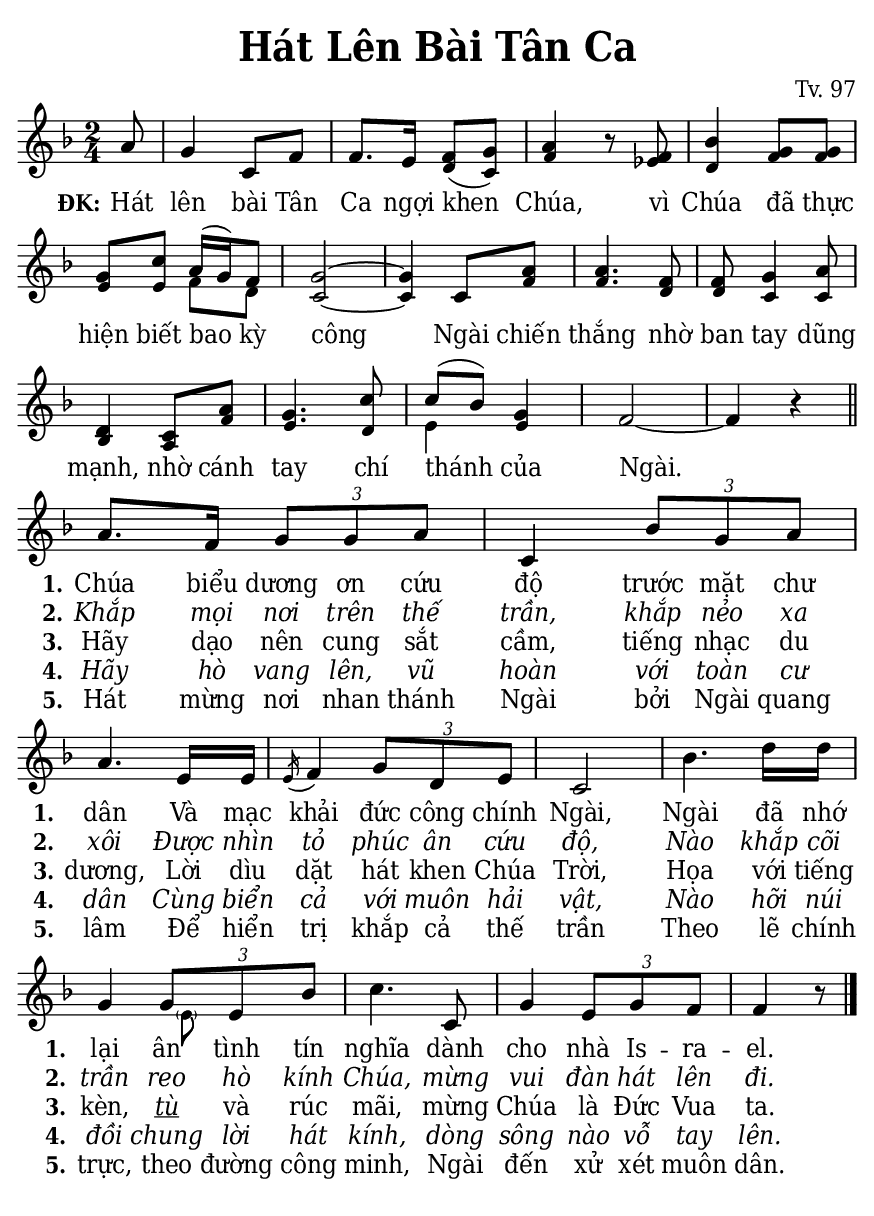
% Cài đặt chung\
\version "2.22.1"
\include "english.ly"

\header {
  title = \markup { \fontsize #1 "Hát Lên Bài Tân Ca" }
  composer = "Tv. 97"
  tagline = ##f
}

% mã nguồn cho những chức năng chưa hỗ trợ trong phiên bản lilypond hiện tại
% cung cấp bởi cộng đồng lilypond khi gửi email đến lilypond-user@gnu.org
% Đổi kích thước nốt cho bè phụ
notBePhu =
#(define-music-function (font-size music) (number? ly:music?)
   (for-some-music
     (lambda (m)
       (if (music-is-of-type? m 'rhythmic-event)
           (begin
             (set! (ly:music-property m 'tweaks)
                   (cons `(font-size . ,font-size)
                         (ly:music-property m 'tweaks)))
             #t)
           #f))
     music)
   music)

% in số phiên khúc trên mỗi dòng
#(define (add-grob-definition grob-name grob-entry)
     (set! all-grob-descriptions
           (cons ((@@ (lily) completize-grob-entry)
                  (cons grob-name grob-entry))
                 all-grob-descriptions)))

#(add-grob-definition
    'StanzaNumberSpanner
    `((direction . ,LEFT)
      (font-series . bold)
      (padding . 1.0)
      (side-axis . ,X)
      (stencil . ,ly:text-interface::print)
      (X-offset . ,ly:side-position-interface::x-aligned-side)
      (Y-extent . ,grob::always-Y-extent-from-stencil)
      (meta . ((class . Spanner)
               (interfaces . (font-interface
                              side-position-interface
                              stanza-number-interface
                              text-interface))))))

\layout {
    \context {
      \Global
      \grobdescriptions #all-grob-descriptions
    }
    \context {
      \Score
      \remove Stanza_number_align_engraver
      \consists
        #(lambda (context)
           (let ((texts '())
                 (syllables '()))
             (make-engraver
              (acknowledgers
               ((stanza-number-interface engraver grob source-engraver)
                  (set! texts (cons grob texts)))
               ((lyric-syllable-interface engraver grob source-engraver)
                  (set! syllables (cons grob syllables))))
              ((stop-translation-timestep engraver)
                 (for-each
                  (lambda (text)
                    (for-each
                     (lambda (syllable)
                       (ly:pointer-group-interface::add-grob
                        text
                        'side-support-elements
                        syllable))
                     syllables))
                  texts)
                 (set! syllables '())))))
    }
    \context {
      \Lyrics
      \remove Stanza_number_engraver
      \consists
        #(lambda (context)
           (let ((text #f)
                 (last-stanza #f))
             (make-engraver
              ((process-music engraver)
                 (let ((stanza (ly:context-property context 'stanza #f)))
                   (if (and stanza (not (equal? stanza last-stanza)))
                       (let ((column (ly:context-property context
'currentCommandColumn)))
                         (set! last-stanza stanza)
                         (if text
                             (ly:spanner-set-bound! text RIGHT column))
                         (set! text (ly:engraver-make-grob engraver
'StanzaNumberSpanner '()))
                         (ly:grob-set-property! text 'text stanza)
                         (ly:spanner-set-bound! text LEFT column)))))
              ((finalize engraver)
                 (if text
                     (let ((column (ly:context-property context
'currentCommandColumn)))
                       (ly:spanner-set-bound! text RIGHT column)))))))
      \override StanzaNumberSpanner.horizon-padding = 10000
    }
}

stanzaReminderOff =
  \temporary \override StanzaNumberSpanner.after-line-breaking =
     #(lambda (grob)
        ;; Can be replaced with (not (first-broken-spanner? grob)) in 2.23.
        (if (let ((siblings (ly:spanner-broken-into (ly:grob-original grob))))
              (and (pair? siblings)
                   (not (eq? grob (car siblings)))))
            (ly:grob-suicide! grob)))

stanzaReminderOn = \undo \stanzaReminderOff
% kết thúc mã nguồn

% Nhạc phiên khúc
nhacPhienKhucSop = \relative c'' {
  \partial 8 a8 |
  g4 c,8 f |
  f8. e16 f8 (g) |
  a4 r8 f |
  bf4 g8 g |
  g c a16 (g) f8 |
  g2 ~ |
  g4 c,8 a' |
  a4. f8 |
  f g4 a8 |
  d,4 c8 a' |
  g4. c8 |
  c (bf) g4 |
  f2 ~ |
  f4 r \bar "||" \break
  
  a8. f16 \tuplet 3/2 { g8 g a } |
  c,4 \tuplet 3/2 { bf'8 g a } |
  a4. e16 e |
  \slashedGrace { e16 ( } f4) \tuplet 3/2 { g8 d e } |
  c2 |
  bf'4. d16 d |
  g,4 \tuplet 3/2 {
  <<
    {
      \voiceOne
      g8
    }
    \new Voice = "splitpart" {
      \voiceTwo
      \once \override NoteColumn.force-hshift = #2
      \tweak font-size #-2
      \parenthesize
      e
    }
  >>
  \oneVoice
  e bf' } |
  c4. c,8 |
  g'4 \tuplet 3/2 { e8 g f } |
  f4 r8 \bar "|."
}

nhacPhienKhucAlto = \relative c'' {
  a8 |
  g4 c,8 f |
  f8. e16 d8 (c) |
  f4 r8 ef |
  d4 f8 f |
  e e f [d] |
  c2 ~ |
  c4 c8 f |
  f4. d8 |
  d c4 c8 |
  bf4 a8 f' |
  e4. d8 |
  e4 e |
  f2 ~ |
  f4 r
}

% Lời phiên khúc
loiPhienKhucSop = \lyrics {
  \stanzaReminderOff
  \set stanza = "ĐK:"
  Hát lên bài Tân Ca ngợi khen Chúa,
  vì Chúa đã thực hiện biết bao kỳ công
  Ngài chiến thắng nhờ ban tay dũng mạnh,
  nhờ cánh tay chí thánh của Ngài.
  \stanzaReminderOn
  <<
    {
      \set stanza = "1."
      Chúa biểu dương ơn cứu độ trước mặt chư dân
      Và mạc khải đức công chính Ngài,
      Ngài đã nhớ lại ân tình tín nghĩa
      dành cho nhà Is -- ra -- el.
    }
    \new Lyrics {
	    \set associatedVoice = "beSop"
	    \set stanza = "2."
      \override Lyrics.LyricText.font-shape = #'italic
	    Khắp mọi nơi trên thế trần,
	    khắp nẻo xa xôi
	    Được nhìn tỏ phúc ân cứu độ,
	    Nào khắp cõi trần reo hò kính Chúa,
	    mừng vui đàn hát lên đi.
    }
    \new Lyrics {
	    \set associatedVoice = "beSop"
	    \set stanza = "3."
	    Hãy dạo nên cung sắt cầm,
	    tiếng nhạc du dương,
	    Lời dìu dặt hát khen Chúa Trời,
	    Họa với tiếng kèn,
	    \markup { \italic \underline "tù" }
	    và rúc mãi,
	    mừng Chúa là Đức Vua ta.
    }
    \new Lyrics {
	    \set associatedVoice = "beSop"
	    \set stanza = "4."
      \override Lyrics.LyricText.font-shape = #'italic
	    Hãy hò vang lên, vũ hoàn với toàn cư dân
	    Cùng biển cả với muôn hải vật,
	    Nào hỡi núi đồi chung lời hát kính,
	    dòng sông nào vỗ tay lên.
    }
    \new Lyrics {
	    \set associatedVoice = "beSop"
	    \set stanza = "5."
	    Hát mừng nơi nhan thánh Ngài
	    bởi Ngài quang lâm
	    Để hiển trị khắp cả thế trần
	    Theo lẽ chính trực,
	    theo đường công minh,
	    Ngài đến xử xét muôn dân.
    }
  >>
}

% Dàn trang
\paper {
  #(set-paper-size "a5")
  top-margin = 3\mm
  bottom-margin = 3\mm
  left-margin = 3\mm
  right-margin = 3\mm
  indent = #0
  #(define fonts
	 (make-pango-font-tree "Deja Vu Serif Condensed"
	 		       "Deja Vu Serif Condensed"
			       "Deja Vu Serif Condensed"
			       (/ 20 20)))
  print-page-number = ##f
  page-count = #1
}

TongNhip = {
  \key f \major \time 2/4
  \set Timing.beamExceptions = #'()
  \set Timing.baseMoment = #(ly:make-moment 1/4)
}

\score {
  \new ChoirStaff <<
    \new Staff \with {
        \consists "Merge_rests_engraver"
        printPartCombineTexts = ##f
      }
      <<
      \new Voice \TongNhip \partCombine 
        \nhacPhienKhucSop
        \notBePhu -1 { \nhacPhienKhucAlto }
      \new NullVoice = beSop \nhacPhienKhucSop
      \new Lyrics \lyricsto beSop \loiPhienKhucSop
      >>
  >>
  \layout {
    \override Lyrics.LyricSpace.minimum-distance = #0.7
    \override Score.BarNumber.break-visibility = ##(#f #f #f)
    \override Score.SpacingSpanner.uniform-stretching = ##t
  } 
}
